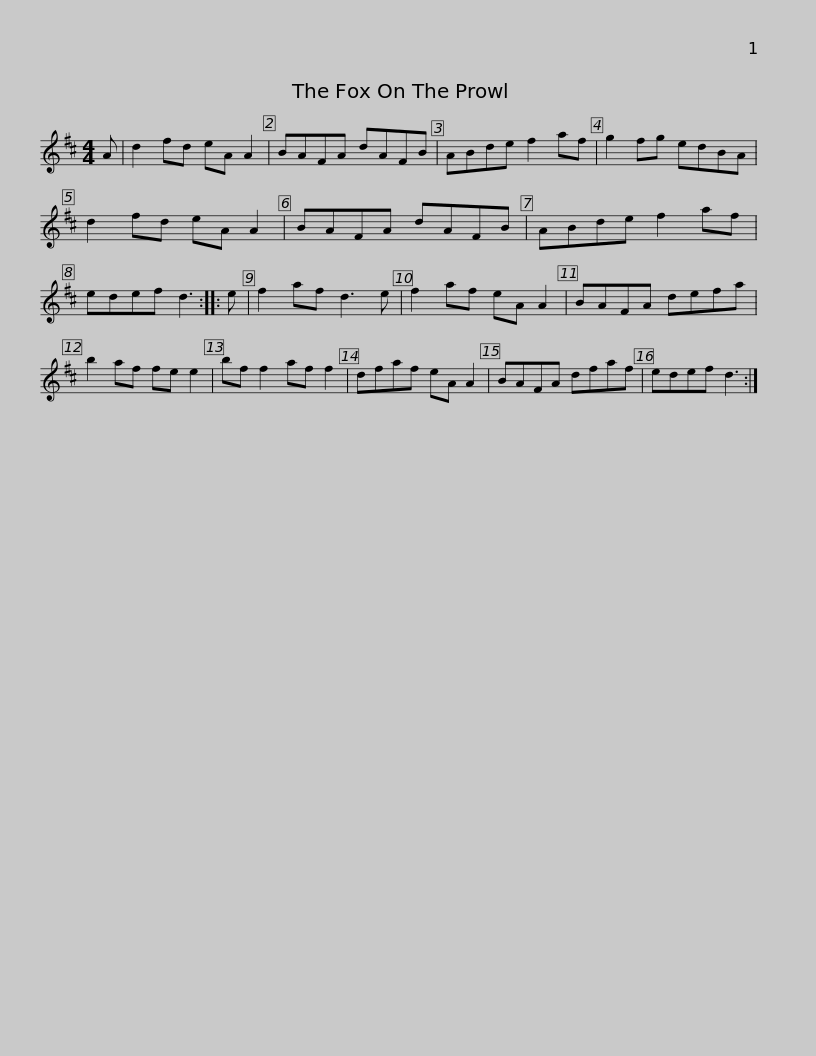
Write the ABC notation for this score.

X:1
L:1/8
M:4/4
I:linebreak $
K:D
V:1 treble
V:1
 A | d2 fd eA A2 | BAFA dAFB | ABde f2 af | g2 fg edBA | %5
 d2 fd eA A2 | BAFA dAFB |$ ABde f2 af | edef d3 :: e | %10
 f2 af d3 e | f2 af eA A2 | BAFA defa | b2 af fe e2 |$ bf f2 af f2 | %15
 dfaf eA A2 | BAFA dfaf | edef d3 :| %18
